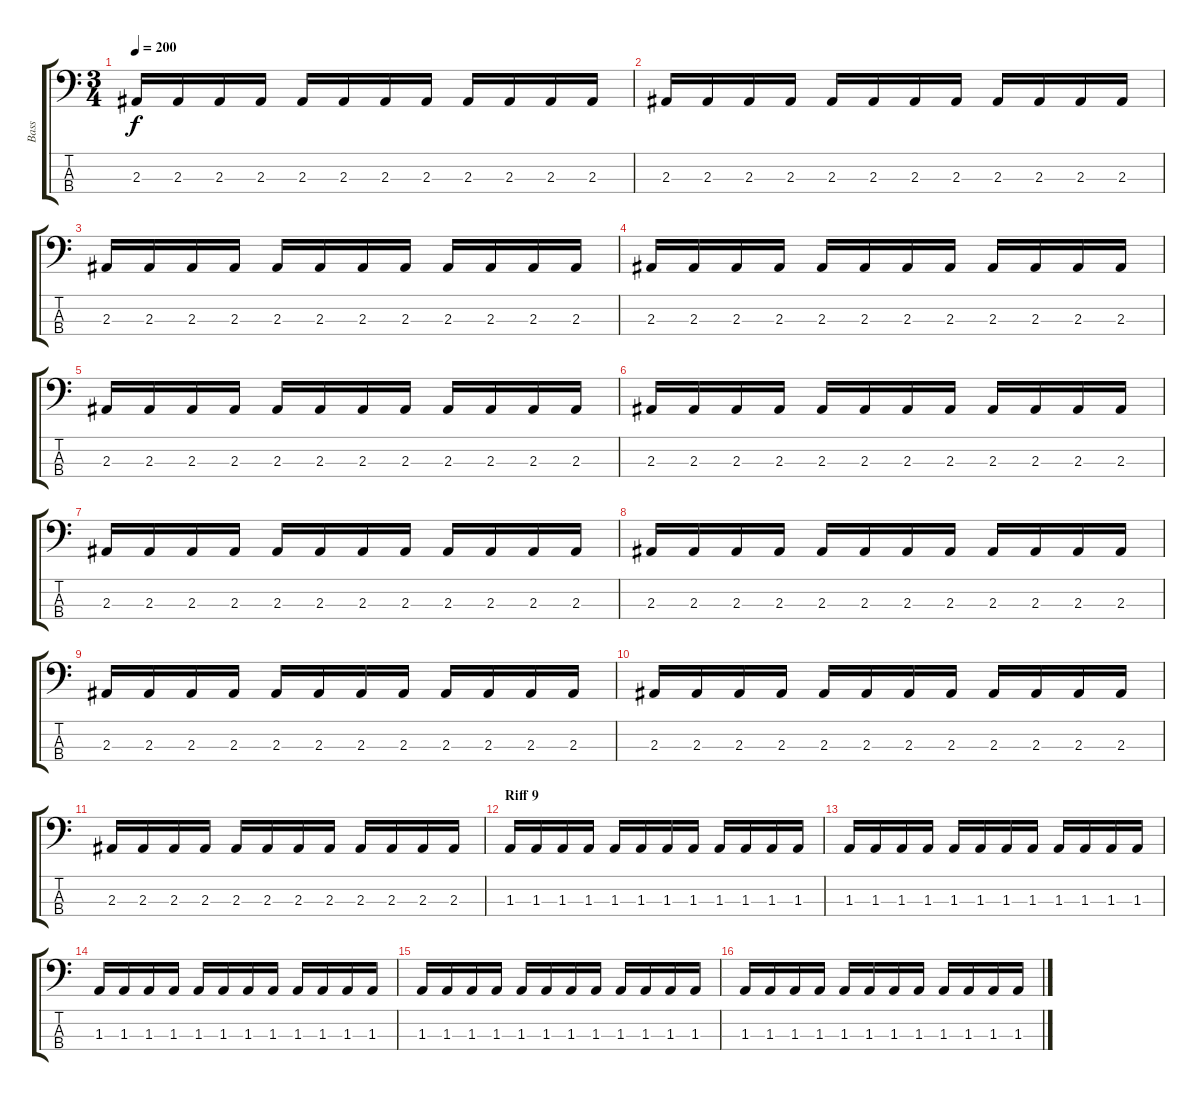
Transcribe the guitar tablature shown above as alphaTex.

\track ("Bass" "Bass") {instrument electricbasspick}
\staff {score tabs}
\tuning (Gb2 Db2 Ab1 Eb1) {hide}
\ts (3 4)
\tempo 200
\clef f4
\ks c
2.3.16{dy f} 2.3.16 2.3.16 2.3.16 2.3.16 2.3.16 2.3.16 2.3.16 2.3.16 2.3.16 2.3.16 2.3.16 |
2.3.16 2.3.16 2.3.16 2.3.16 2.3.16 2.3.16 2.3.16 2.3.16 2.3.16 2.3.16 2.3.16 2.3.16 |
2.3.16 2.3.16 2.3.16 2.3.16 2.3.16 2.3.16 2.3.16 2.3.16 2.3.16 2.3.16 2.3.16 2.3.16 |
2.3.16 2.3.16 2.3.16 2.3.16 2.3.16 2.3.16 2.3.16 2.3.16 2.3.16 2.3.16 2.3.16 2.3.16 |
2.3.16 2.3.16 2.3.16 2.3.16 2.3.16 2.3.16 2.3.16 2.3.16 2.3.16 2.3.16 2.3.16 2.3.16 |
2.3.16 2.3.16 2.3.16 2.3.16 2.3.16 2.3.16 2.3.16 2.3.16 2.3.16 2.3.16 2.3.16 2.3.16 |
2.3.16 2.3.16 2.3.16 2.3.16 2.3.16 2.3.16 2.3.16 2.3.16 2.3.16 2.3.16 2.3.16 2.3.16 |
2.3.16 2.3.16 2.3.16 2.3.16 2.3.16 2.3.16 2.3.16 2.3.16 2.3.16 2.3.16 2.3.16 2.3.16 |
2.3.16 2.3.16 2.3.16 2.3.16 2.3.16 2.3.16 2.3.16 2.3.16 2.3.16 2.3.16 2.3.16 2.3.16 |
2.3.16 2.3.16 2.3.16 2.3.16 2.3.16 2.3.16 2.3.16 2.3.16 2.3.16 2.3.16 2.3.16 2.3.16 |
2.3.16 2.3.16 2.3.16 2.3.16 2.3.16 2.3.16 2.3.16 2.3.16 2.3.16 2.3.16 2.3.16 2.3.16 |
\section ("" "Riff 9")
1.3.16 1.3.16 1.3.16 1.3.16 1.3.16 1.3.16 1.3.16 1.3.16 1.3.16 1.3.16 1.3.16 1.3.16 |
1.3.16 1.3.16 1.3.16 1.3.16 1.3.16 1.3.16 1.3.16 1.3.16 1.3.16 1.3.16 1.3.16 1.3.16 |
1.3.16 1.3.16 1.3.16 1.3.16 1.3.16 1.3.16 1.3.16 1.3.16 1.3.16 1.3.16 1.3.16 1.3.16 |
1.3.16 1.3.16 1.3.16 1.3.16 1.3.16 1.3.16 1.3.16 1.3.16 1.3.16 1.3.16 1.3.16 1.3.16 |
1.3.16 1.3.16 1.3.16 1.3.16 1.3.16 1.3.16 1.3.16 1.3.16 1.3.16 1.3.16 1.3.16 1.3.16
